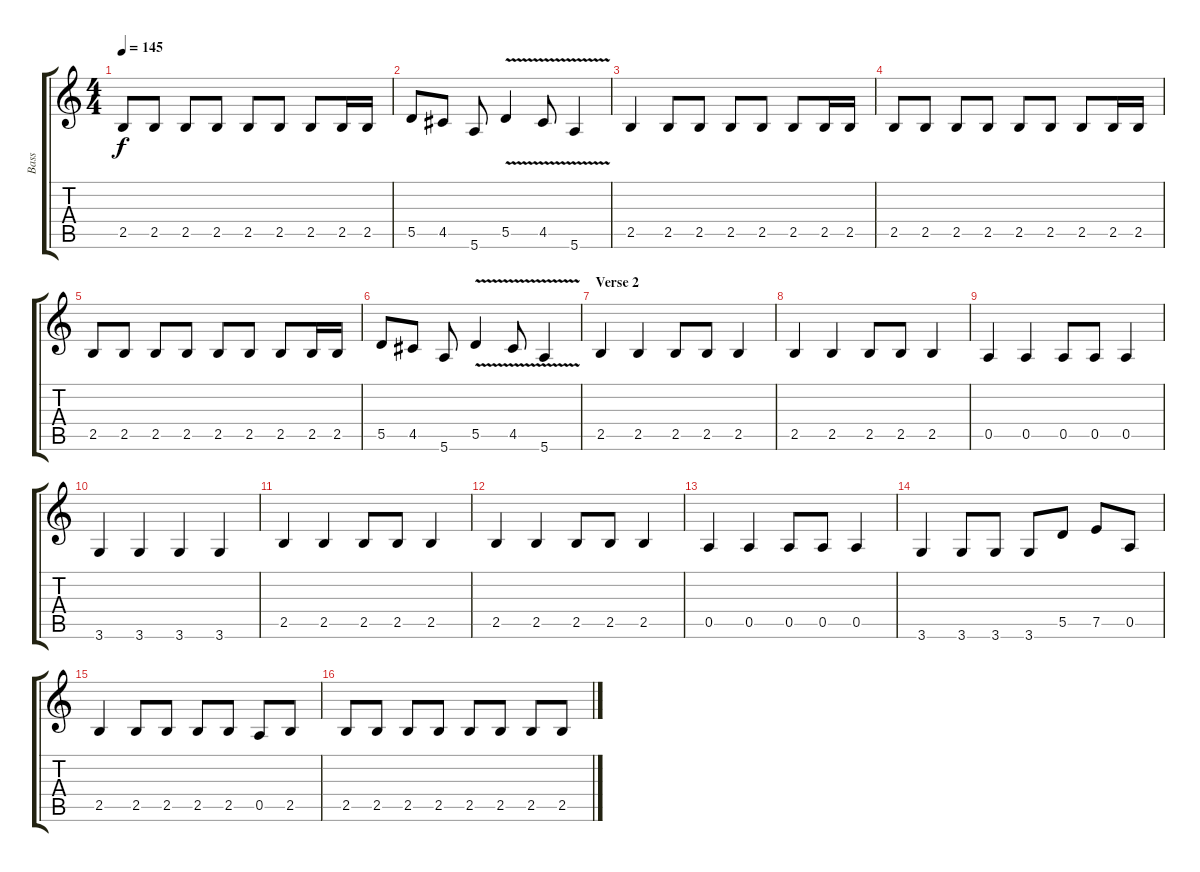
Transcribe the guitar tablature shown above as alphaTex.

\track ("Bass" "Bass") {instrument electricbassfinger}
\staff {score tabs}
\tuning (E4 B3 G3 D3 A2 E2) {hide}
\ts (4 4)
\tempo 145
\clef g2
\ks c
2.5.8{dy f} 2.5.8 2.5.8 2.5.8 2.5.8 2.5.8 2.5.8 2.5.16 2.5.16 |
5.5.8 4.5.8 5.6.8 5.5{v}.4 4.5{v}.8 5.6{v}.4 |
2.5.4 2.5.8 2.5.8 2.5.8 2.5.8 2.5.8 2.5.16 2.5.16 |
2.5.8 2.5.8 2.5.8 2.5.8 2.5.8 2.5.8 2.5.8 2.5.16 2.5.16 |
2.5.8 2.5.8 2.5.8 2.5.8 2.5.8 2.5.8 2.5.8 2.5.16 2.5.16 |
5.5.8 4.5.8 5.6.8 5.5{v}.4 4.5{v}.8 5.6{v}.4 |
\section ("" "Verse 2")
2.5.4 2.5.4 2.5.8 2.5.8 2.5.4 |
2.5.4 2.5.4 2.5.8 2.5.8 2.5.4 |
0.5.4 0.5.4 0.5.8 0.5.8 0.5.4 |
3.6.4 3.6.4 3.6.4 3.6.4 |
2.5.4 2.5.4 2.5.8 2.5.8 2.5.4 |
2.5.4 2.5.4 2.5.8 2.5.8 2.5.4 |
0.5.4 0.5.4 0.5.8 0.5.8 0.5.4 |
3.6.4 3.6.8 3.6.8 3.6.8 5.5.8 7.5.8 0.5.8 |
2.5.4 2.5.8 2.5.8 2.5.8 2.5.8 0.5.8 2.5.8 |
2.5.8 2.5.8 2.5.8 2.5.8 2.5.8 2.5.8 2.5.8 2.5.8
